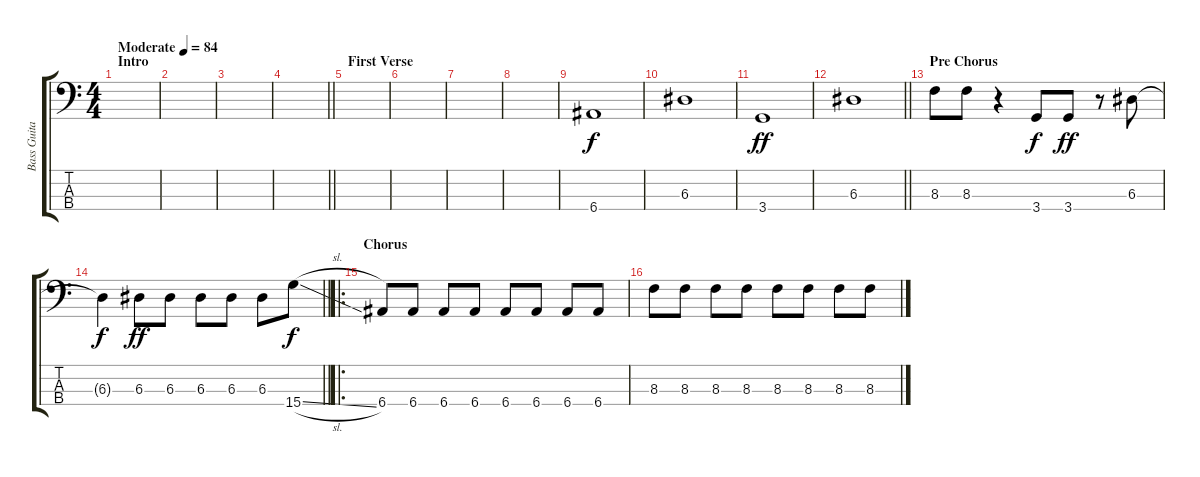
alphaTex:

\track ("Bass Guitar" "Bass Guita") {instrument electricbassfinger}
\staff {score tabs}
\tuning (G2 D2 A1 E1) {hide}
\ts (4 4)
\section ("" "Intro")
\tempo (84 "Moderate")
\clef f4
\ks c
|
|
|
\barLineRight lightlight
|
\section ("" "First Verse")
|
|
|
|
6.4.1 |
6.3.1 |
3.4.1{dy ff} |
\barLineRight lightlight
6.3.1 |
\section ("" "Pre Chorus")
8.3.8 8.3.8 r.4 3.4.8{dy f} 3.4.8{dy ff} r.8 6.3.8 |
\barLineRight lightlight
6.3{t}.4{dy f} 6.3.8{dy ff} 6.3.8 6.3.8 6.3.8 6.3.8 15.4{sl}.8{dy f} |
\ro
\section ("" "Chorus")
6.4.8 6.4.8 6.4.8 6.4.8 6.4.8 6.4.8 6.4.8 6.4.8 |
8.3.8 8.3.8 8.3.8 8.3.8 8.3.8 8.3.8 8.3.8 8.3.8
